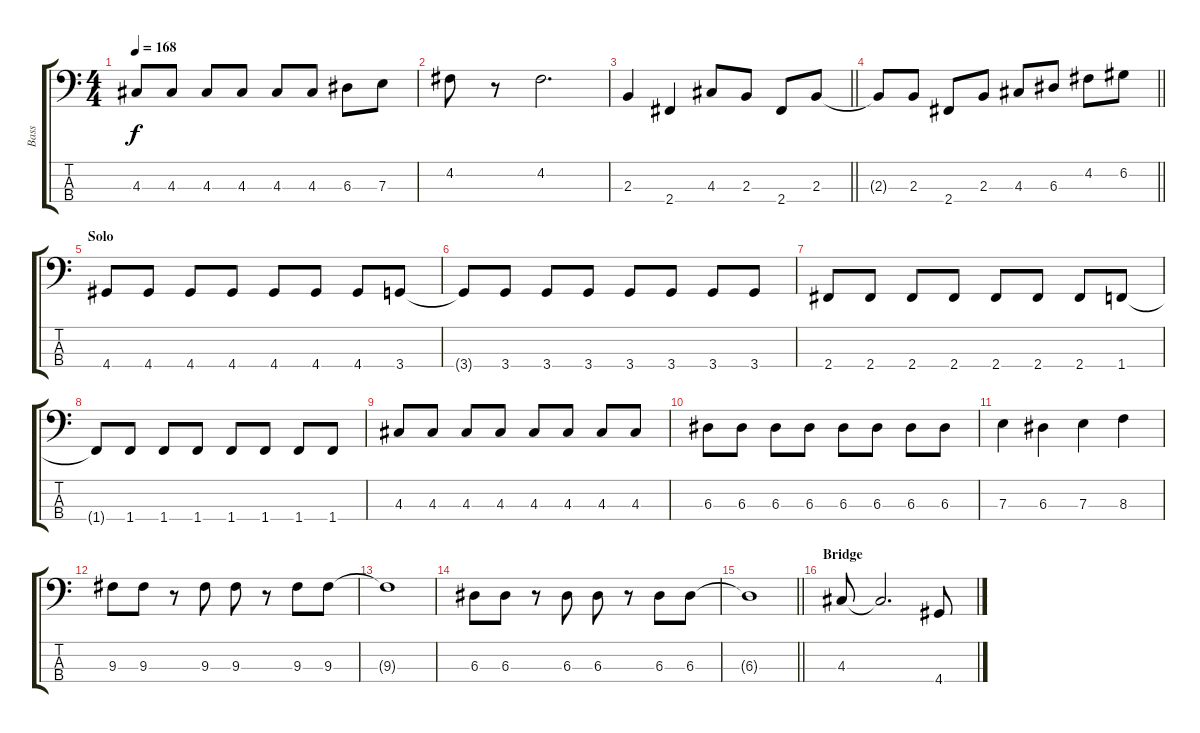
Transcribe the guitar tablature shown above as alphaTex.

\track ("Bass" "Bass") {instrument electricbassfinger}
\staff {score tabs}
\tuning (G2 D2 A1 E1) {hide}
\ts (4 4)
\tempo 168
\clef f4
\ks c
4.3.8{dy f} 4.3.8 4.3.8 4.3.8 4.3.8 4.3.8 6.3.8 7.3.8 |
4.2.8 r.8 4.2.2{d} |
\barLineRight lightlight
2.3.4 2.4.4 4.3.8 2.3.8 2.4.8 2.3.8 |
\barLineRight lightlight
2.3{t}.8 2.3.8 2.4.8 2.3.8 4.3.8 6.3.8 4.2.8 6.2.8 |
\section ("" "Solo")
4.4.8 4.4.8 4.4.8 4.4.8 4.4.8 4.4.8 4.4.8 3.4.8 |
3.4{t}.8 3.4.8 3.4.8 3.4.8 3.4.8 3.4.8 3.4.8 3.4.8 |
2.4.8 2.4.8 2.4.8 2.4.8 2.4.8 2.4.8 2.4.8 1.4.8 |
1.4{t}.8 1.4.8 1.4.8 1.4.8 1.4.8 1.4.8 1.4.8 1.4.8 |
4.3.8 4.3.8 4.3.8 4.3.8 4.3.8 4.3.8 4.3.8 4.3.8 |
6.3.8 6.3.8 6.3.8 6.3.8 6.3.8 6.3.8 6.3.8 6.3.8 |
7.3.4 6.3.4 7.3.4 8.3.4 |
9.3.8 9.3.8 r.8 9.3.8 9.3.8 r.8 9.3.8 9.3.8 |
9.3{t}.1 |
6.3.8 6.3.8 r.8 6.3.8 6.3.8 r.8 6.3.8 6.3.8 |
\barLineRight lightlight
6.3{t}.1 |
\section ("" "Bridge")
4.3.8 4.3{t}.2{d} 4.4.8
